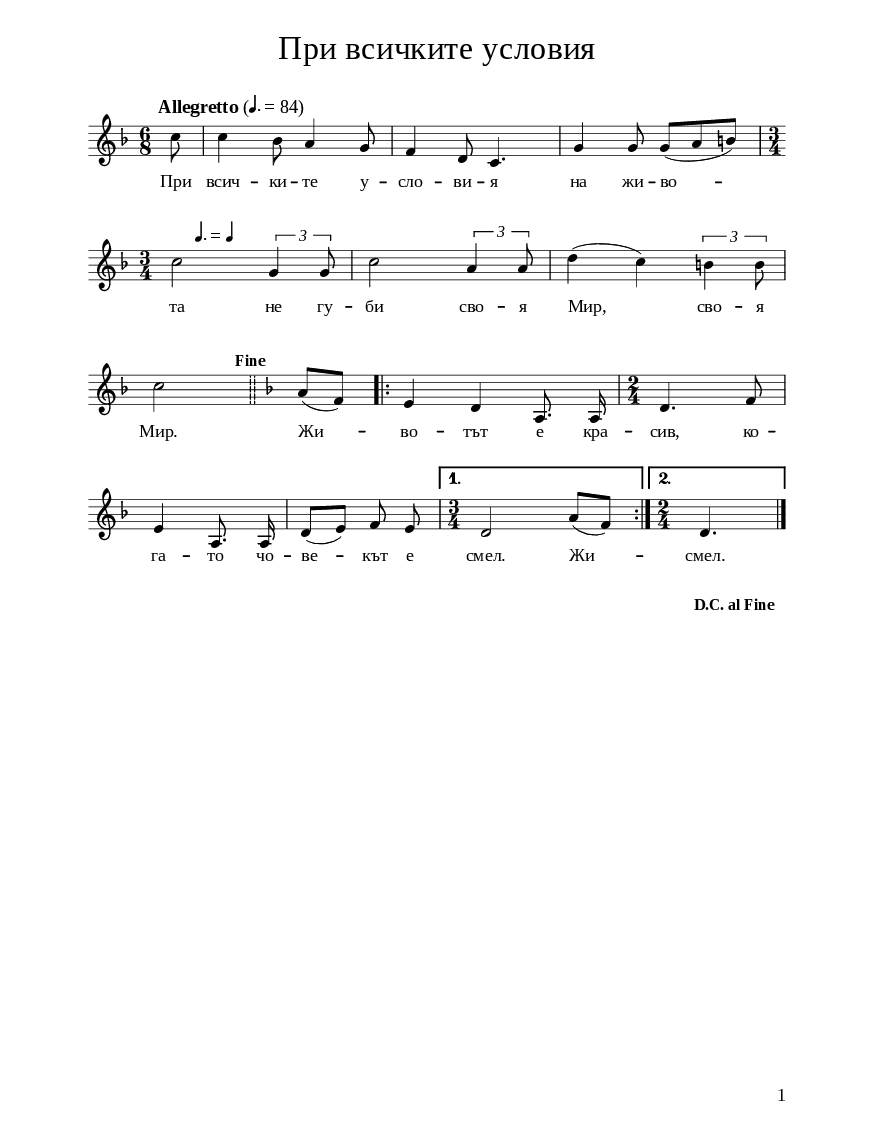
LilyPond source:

\version "2.24.2"

% include paper part and global functions
\include "include/globals.ily"

\bookpart {
  \label #'ref107
  \tocItem \markup "При всичките условия – Pri vsičkite uslovija"
  \include "include/bookpart-paper.ily"
  \score {
    \include "include/score-layout.ily"


    \new Voice \relative c' {
      \clef treble
      \key f \major
      \time 6/8
      \tempoFunc "Allegretto" 4. "84"


      \partial 8
      c'8 | c4 bes8 a4 g8 | f4 d8 c4. | g'4  g8 g8 (a b)  | \break

      \time 3/4 \tempo \markup {
        % make tempo note smaller
        \concat {
          \normal-text { "        " }
          \teeny \general-align #Y #DOWN \note {4.} #0.8
          \normal-text { " = " }
          \teeny \general-align #Y #DOWN \note {4} #0.8
        }
      }
      c2 \tuplet 3/2 { g4 g8} | c2 \tuplet 3/2 { a4 a8 } | d4 (c) \tupletUp \tuplet 3/2 { b b8 } | \tupletNeutral \break

      c2 \mark \markup { \bold \fontsize #-2 { "Fine" } } \bar "!!" \key d \minor a8 ( f8 ) \autoBeamOff \repeat volta 2 {
        e4 d a8. a16 | \time 2/4 d4. f8 | \break
        e4 a,8. a16 | d8 [(e8)] f8 e |
      }
      \alternative {
        {\time 3/4 d2 a'8 [(f)] }
        {\time 2/4 d4. }
      }
      \bar "|."

    }

    \addlyrics {
      При всич -- ки -- те у -- сло -- ви -- я на жи -- во -- та

      не гу -- би сво -- я Мир, сво -- я Мир.

      Жи -- во -- тът е кра -- сив,

      ко -- га -- то чо -- ве -- кът е смел.

      Жи -- смел.
    }

    \header {
      title = \titleFunc "При всичките условия" "Pri vsičkite uslovija"
    }

    \midi{}

  } % score

  \markup \dc-one "D.C. al Fine"


  % include foreign translation(s) of the song

  %\pageBreak
  

} % bookpart
